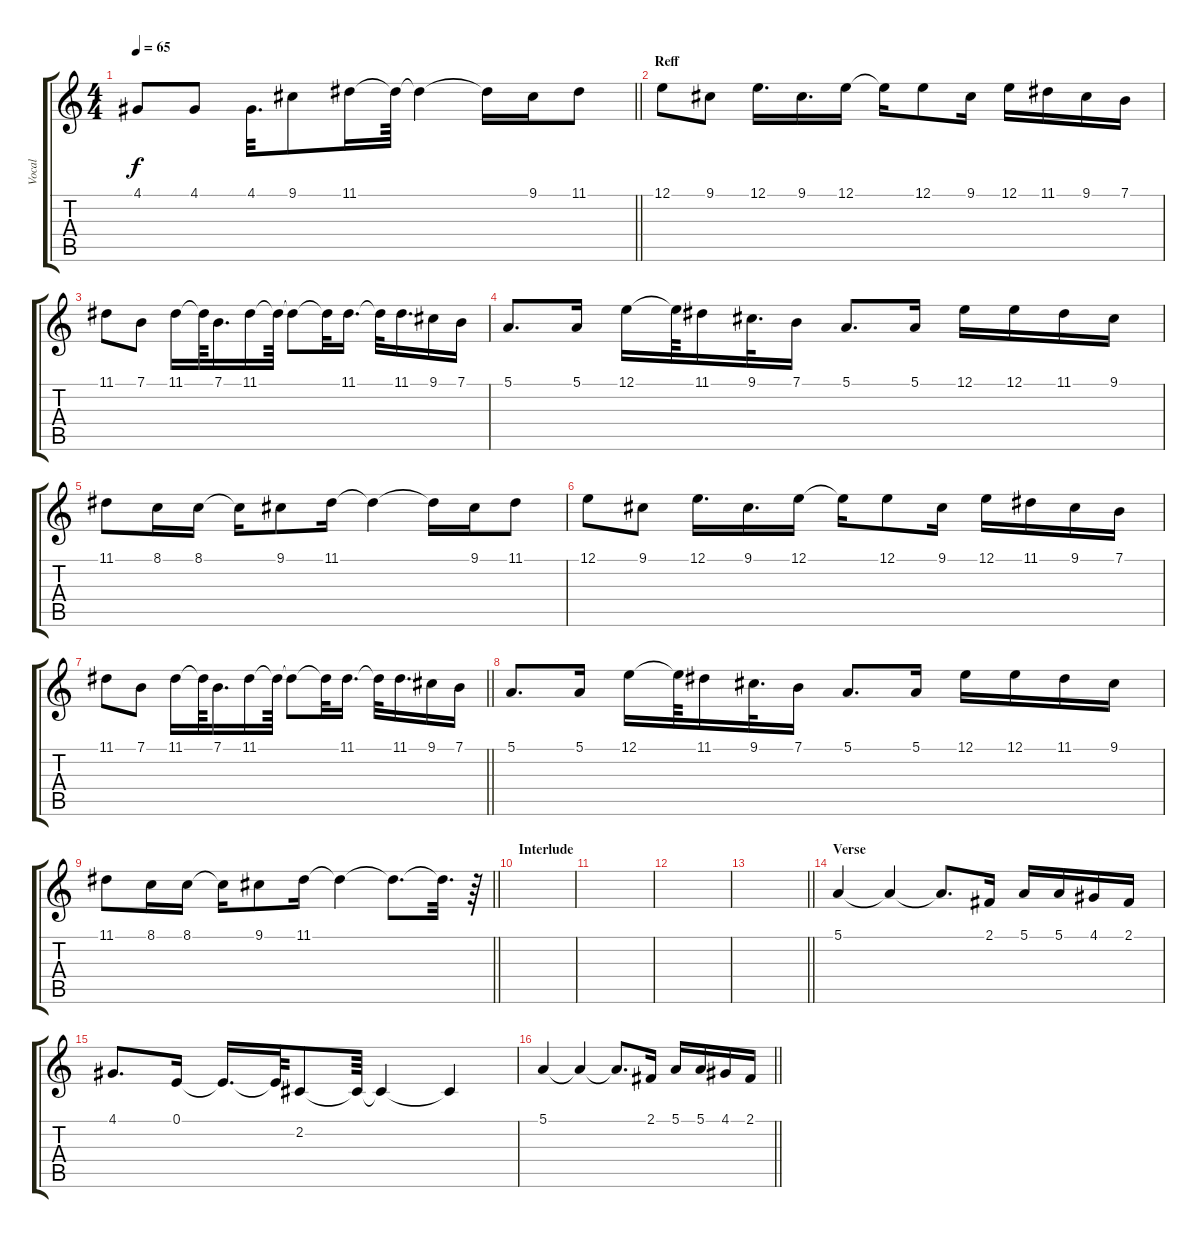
\track ("Vocal" "Vocal") {instrument englishhorn}
\staff {score tabs}
\tuning (E4 B3 G3 D3 A2 E2) {hide}
\ts (4 4)
\tempo 65
\clef g2
\barLineRight lightlight
\ks c
4.1.8{dy f} 4.1.8 4.1.32{d} 9.1.8 11.1.16 11.1{t}.64 11.1{t}.4 11.1{t}.16 9.1.16 11.1.8 |
\section ("" "Reff")
12.1.8 9.1.8 12.1.16{d} 9.1.16{d} 12.1.16 12.1{t}.16 12.1.8 9.1.16 12.1.16 11.1.16 9.1.16 7.1.16 |
11.1.8 7.1.8 11.1.16 11.1{t}.64 7.1.16{d} 11.1.16 11.1{t}.64 11.1{t}.8 11.1{t}.32 11.1.16{d} 11.1{t}.32 11.1.16{d} 9.1.16 7.1.16 |
5.1.8{d} 5.1.16 12.1.16 12.1{t}.64 11.1.16 9.1.32{d} 7.1.16 5.1.8{d} 5.1.16 12.1.16 12.1.16 11.1.16 9.1.16 |
11.1.8 8.1.16 8.1.16 8.1{t}.16 9.1.8 11.1.16 11.1{t}.4 11.1{t}.16 9.1.16 11.1.8 |
12.1.8 9.1.8 12.1.16{d} 9.1.16{d} 12.1.16 12.1{t}.16 12.1.8 9.1.16 12.1.16 11.1.16 9.1.16 7.1.16 |
\barLineRight lightlight
11.1.8 7.1.8 11.1.16 11.1{t}.64 7.1.16{d} 11.1.16 11.1{t}.64 11.1{t}.8 11.1{t}.32 11.1.16{d} 11.1{t}.32 11.1.16{d} 9.1.16 7.1.16 |
5.1.8{d} 5.1.16 12.1.16 12.1{t}.64 11.1.16 9.1.32{d} 7.1.16 5.1.8{d} 5.1.16 12.1.16 12.1.16 11.1.16 9.1.16 |
\barLineRight lightlight
11.1.8 8.1.16 8.1.16 8.1{t}.16 9.1.8 11.1.16 11.1{t}.4 11.1{t}.8{d} 11.1{t}.32{d} r.64 |
\section ("" "Interlude")
|
|
|
\barLineRight lightlight
|
\section ("" "Verse")
5.1.4 5.1{t}.4 5.1{t}.8{d} 2.1.16 5.1.16 5.1.16 4.1.16 2.1.16 |
4.1.8{d} 0.1.16 0.1{t}.16{d} 0.1{t}.64 2.2.8 2.2{t}.64 2.2{t}.4 2.2{t}.4 |
\barLineRight lightlight
5.1.4 5.1{t}.4 5.1{t}.8{d} 2.1.16 5.1.16 5.1.16 4.1.16 2.1.16
